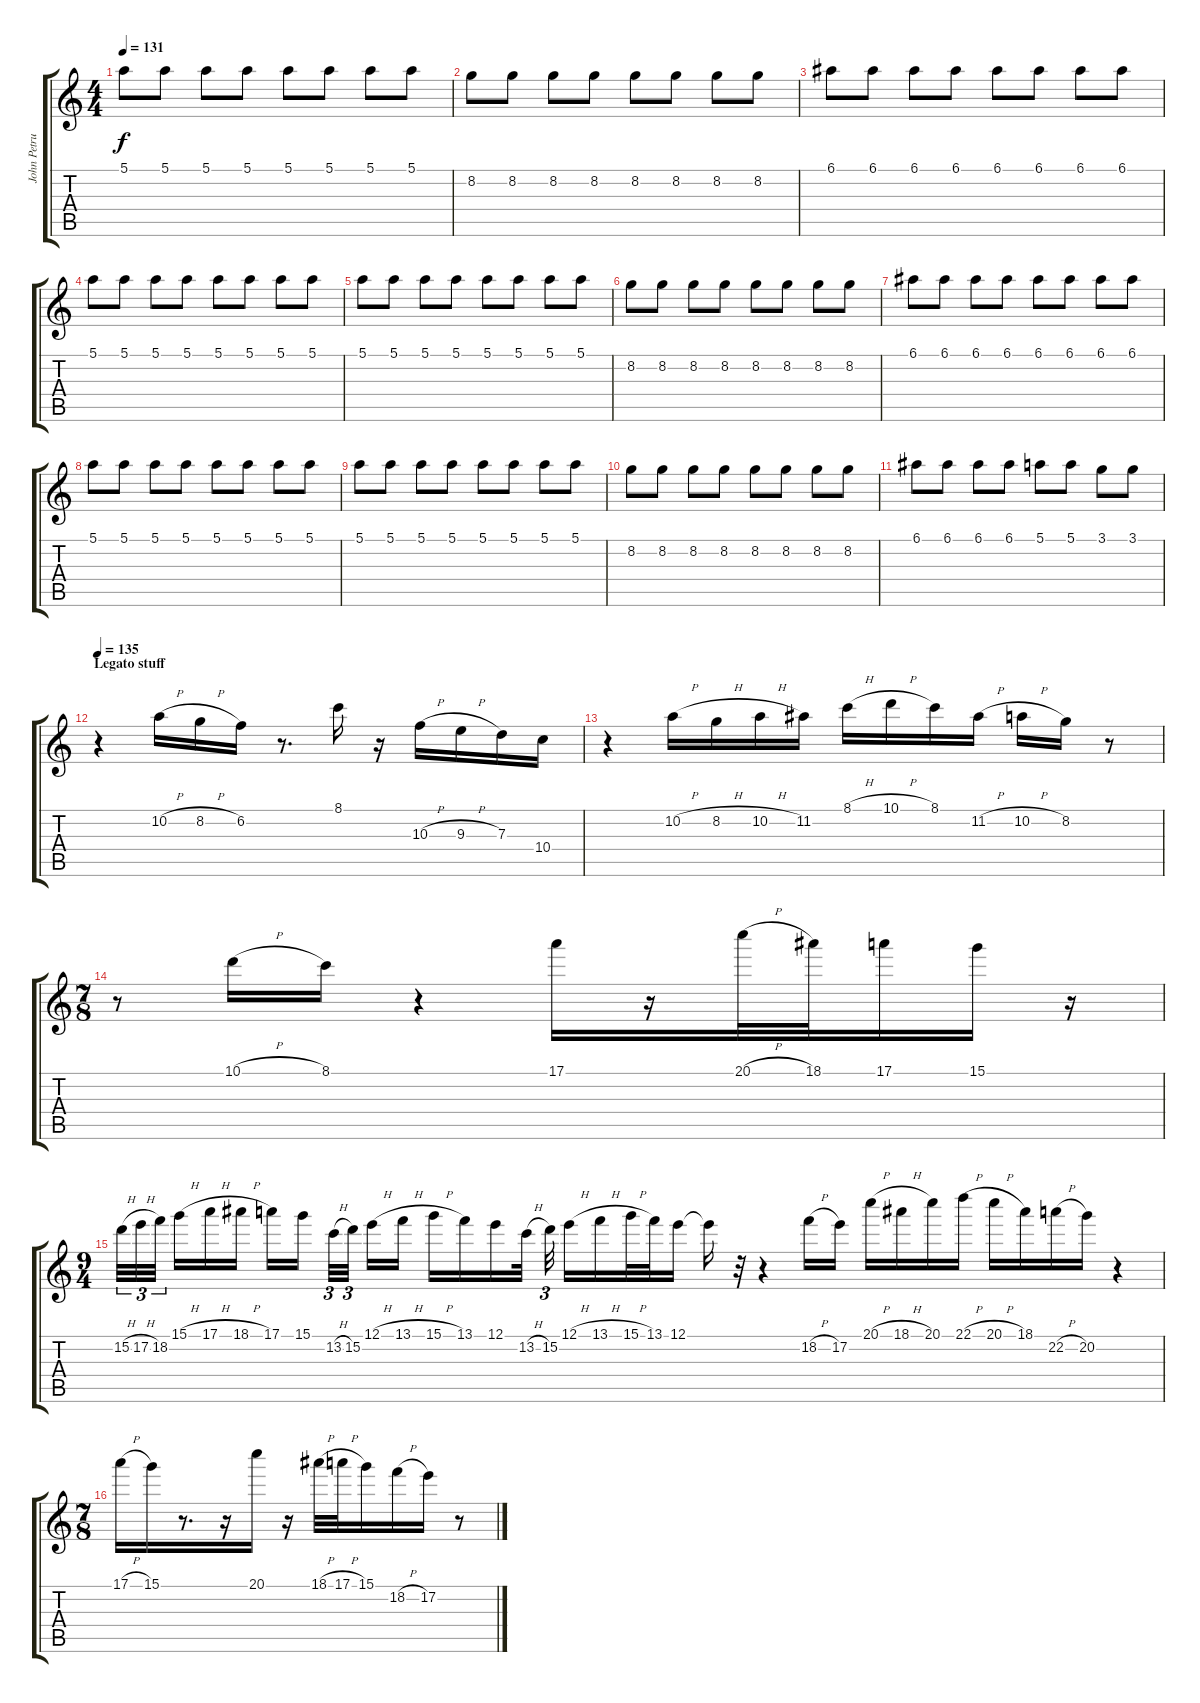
\track ("John Petrucci" "John Petru") {instrument distortionguitar}
\staff {score tabs}
\tuning (E4 B3 G3 D3 A2 E2) {hide}
\ts (4 4)
\tempo 131
\clef g2
\ks c
5.1.8{dy f} 5.1.8 5.1.8 5.1.8 5.1.8 5.1.8 5.1.8 5.1.8 |
8.2.8 8.2.8 8.2.8 8.2.8 8.2.8 8.2.8 8.2.8 8.2.8 |
6.1.8 6.1.8 6.1.8 6.1.8 6.1.8 6.1.8 6.1.8 6.1.8 |
5.1.8 5.1.8 5.1.8 5.1.8 5.1.8 5.1.8 5.1.8 5.1.8 |
5.1.8 5.1.8 5.1.8 5.1.8 5.1.8 5.1.8 5.1.8 5.1.8 |
8.2.8 8.2.8 8.2.8 8.2.8 8.2.8 8.2.8 8.2.8 8.2.8 |
6.1.8 6.1.8 6.1.8 6.1.8 6.1.8 6.1.8 6.1.8 6.1.8 |
5.1.8 5.1.8 5.1.8 5.1.8 5.1.8 5.1.8 5.1.8 5.1.8 |
5.1.8 5.1.8 5.1.8 5.1.8 5.1.8 5.1.8 5.1.8 5.1.8 |
8.2.8 8.2.8 8.2.8 8.2.8 8.2.8 8.2.8 8.2.8 8.2.8 |
6.1.8 6.1.8 6.1.8 6.1.8 5.1.8 5.1.8 3.1.8 3.1.8 |
\section ("" "Legato stuff")
\tempo 135
r.4{volume 13 balance 0 instrument overdrivenguitar} 10.2{h}.16 8.2{h}.16 6.2.16 r.8{d} 8.1.16 r.16 10.3{h}.16 9.3{h}.16 7.3.16 10.4.16 |
r.4 10.2{h}.16 8.2{h}.16 10.2{h}.16 11.2.16 8.1{h}.16 10.1{h}.16 8.1.16 11.2{h}.16 10.2{h}.16 8.2.16 r.8 |
\ts (7 8)
r.8 10.1{h}.16 8.1.16 r.4 17.1.16 r.16 20.1{h}.32 18.1.32 17.1.16 15.1.16 r.16 |
\ts (9 4)
15.2{h}.32{tu (3 2)} 17.2{h}.32{tu (3 2)} 18.2.32{tu (3 2)} 15.1{h}.16 17.1{h}.16 18.1{h}.16 17.1.16 15.1.16 13.2{h}.32{tu (3 2)} 15.2.32{tu (3 2)} 12.1{h}.16 13.1{h}.16 15.1{h}.16 13.1.16 12.1.16 13.2{h}.32 15.2.32{tu (3 2)} 12.1{h}.16 13.1{h}.16 15.1{h}.32 13.1.32 12.1.16 12.1{t}.16 r.32 r.4 18.2{h}.16 17.2.16 20.1{h}.16 18.1{h}.16 20.1.16 22.1{h}.16 20.1{h}.16 18.1.16 22.2{h}.16 20.2.16 r.4 |
\ts (7 8)
17.1{h}.16 15.1.16 r.8{d} r.16 20.1.16 r.16 18.1{h}.32 17.1{h}.32 15.1.16 18.2{h}.16 17.2.16 r.8
